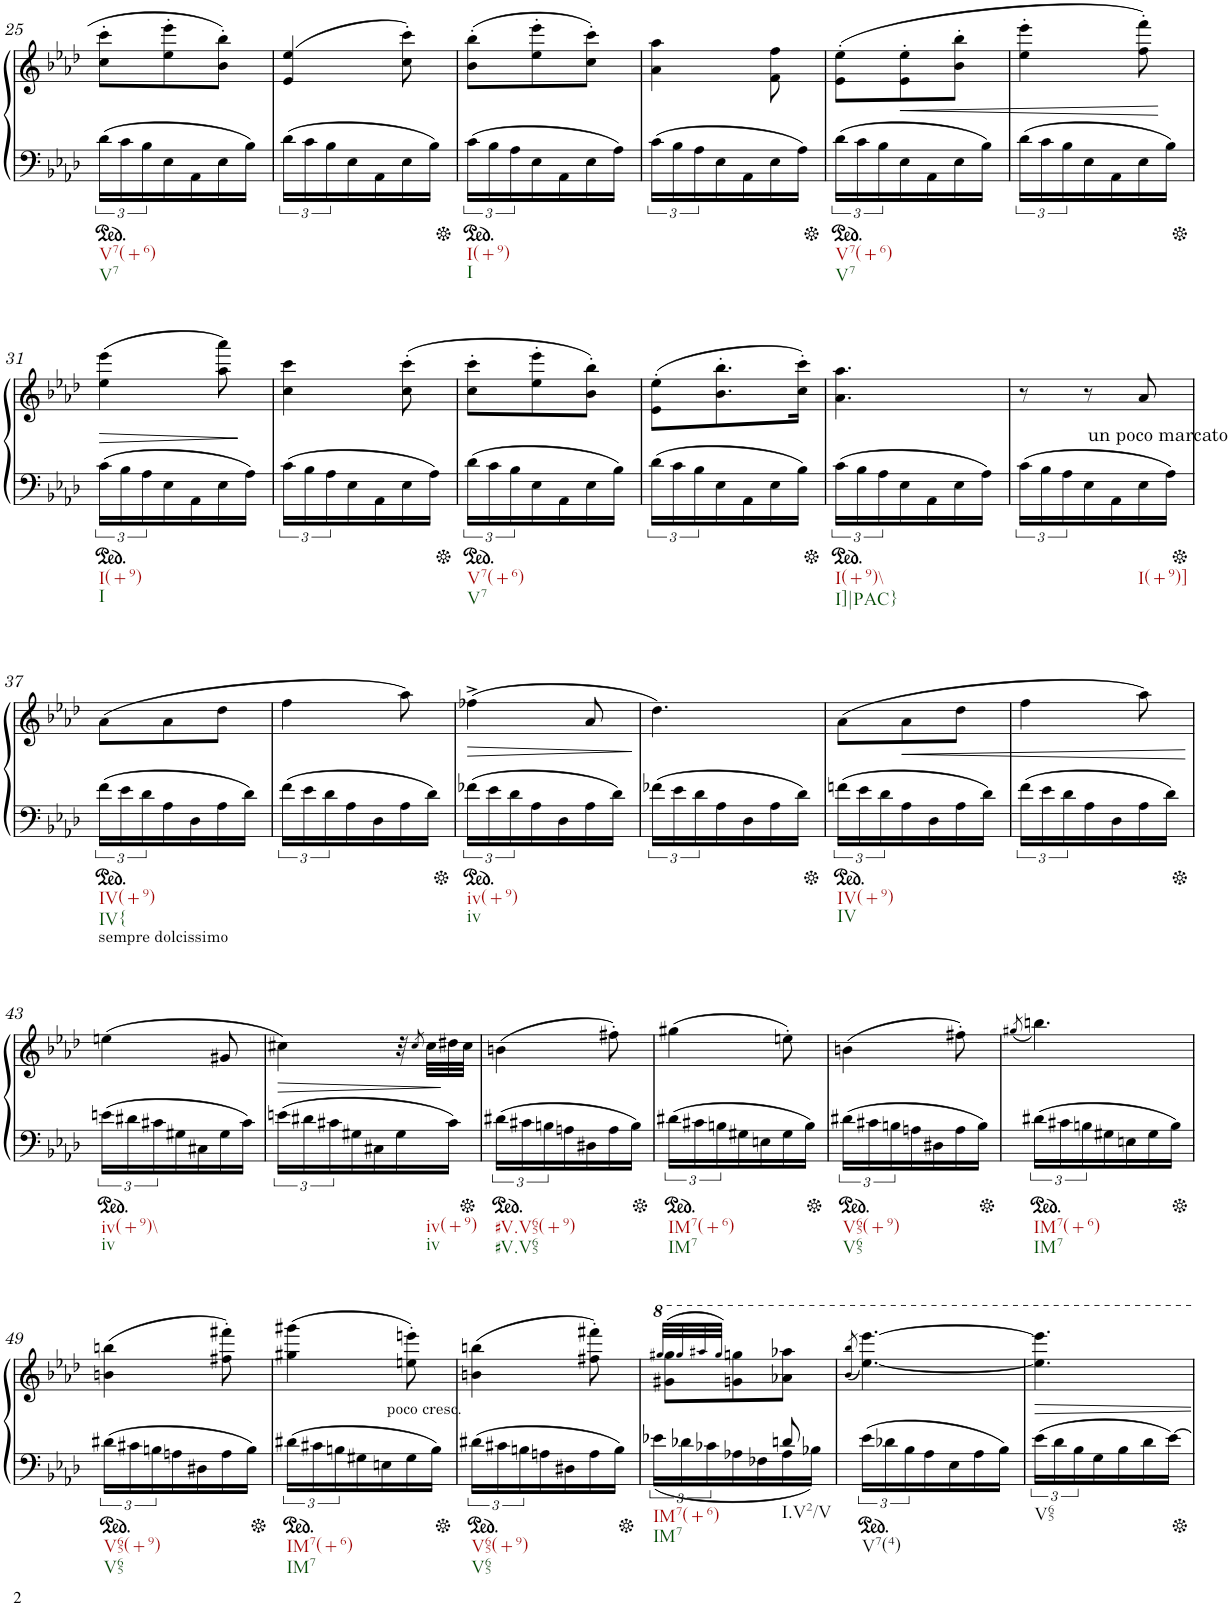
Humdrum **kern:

**kern	**kern	**dynam
*part1	*part1	*part1
*staff2	*staff1	*staff1/2
*I"Piano	*	*
*I'Pno.	*	*
!!LO:PB:g=z
*clefF4	*clefG2	*
*k[b-e-a-d-]	*k[b-e-a-d-]	*
*M3/8	*M3/8	*
=25	=25	=25
!LO:TX:b:t=V7(+6)	!	!
!LO:TX:b:t=V7	!	!
24d-\LL	8cc\' 8ccc\'L	.
24c\	.	.
24B-\	.	.
16E-\	8ee-\' 8eee-\'	.
16AA-\	.	.
16E-\	8b-\' 8bb-\'J	.
16B-\JJ	.	.
=26	=26	=26
24d-\LL	(4e-/ 4ee-/	.
24c\	.	.
24B-\	.	.
16E-\	.	.
16AA-\	.	.
16E-\	8cc\' 8ccc\')	.
16B-\JJ	.	.
=27	=27	=27
!LO:TX:b:t=I(+9)	!	!
!LO:TX:b:t=I	!	!
24c\LL	(8b-\' 8bb-\'L	.
24B-\	.	.
24A-\	.	.
16E-\	8ee-\' 8eee-\'	.
16AA-\	.	.
16E-\	8cc\' 8ccc\'J)	.
16A-\JJ	.	.
=28	=28	=28
24c\LL	4a-\ 4aa-\	.
24B-\	.	.
24A-\	.	.
16E-\	.	.
16AA-\	.	.
16E-\	8f\ 8ff\	.
16A-\JJ	.	.
=29	=29	=29
!LO:TX:b:t=V7(+6)	!	!
!LO:TX:b:t=V7	!	!
24d-\LL	(8e-\' 8ee-\'L	.
24c\	.	.
24B-\	.	.
16E-\	8e-\' 8ee-\'	.
16AA-\	.	.
16E-\	8b-\' 8bb-\'J	.
16B-\JJ	.	.
=30	=30	=30
24d-\LL	4ee-\' 4eee-\'	.
24c\	.	.
24B-\	.	.
16E-\	.	.
16AA-\	.	.
16E-\	8ff\' 8fff\')	.
16B-\JJ	.	.
!!LO:LB:g=z
=31	=31	=31
!LO:TX:b:t=I(+9)	!	!
!LO:TX:b:t=I	!	!
24c\LL	(4ee-\ 4eee-\	.
24B-\	.	.
24A-\	.	.
16E-\	.	.
16AA-\	.	.
16E-\	8aa-\ 8aaa-\)	.
16A-\JJ	.	.
=32	=32	=32
24c\LL	4cc\ 4ccc\	.
24B-\	.	.
24A-\	.	.
16E-\	.	.
16AA-\	.	.
16E-\	(8cc\' 8ccc\'	.
16A-\JJ	.	.
=33	=33	=33
!LO:TX:b:t=V7(+6)	!	!
!LO:TX:b:t=V7	!	!
24d-\LL	8cc\' 8ccc\'L	.
24c\	.	.
24B-\	.	.
16E-\	8ee-\' 8eee-\'	.
16AA-\	.	.
16E-\	8b-\' 8bb-\'J)	.
16B-\JJ	.	.
=34	=34	=34
24d-\LL	(8e-\' 8ee-\'L	.
24c\	.	.
24B-\	.	.
16E-\	8.b-\' 8.bb-\'	.
16AA-\	.	.
16E-\	.	.
16B-\JJ	16cc\' 16ccc\'Jk)	.
=35	=35	=35
!LO:TX:b:t=I(+9)\\	!	!
!LO:TX:b:t=I]|PAC}	!	!
24c\LL	4.a-\ 4.aa-\	.
24B-\	.	.
24A-\	.	.
16E-\	.	.
16AA-\	.	.
16E-\	.	.
16A-\JJ	.	.
=36	=36	=36
24c\LL	8r	.
24B-\	.	.
24A-\	.	.
16E-\	8r	.
16AA-\	.	.
!	!LO:TX:b:t=un poco marcato	!
!LO:TX:b:t=I(+9)]	!	!
16E-\	8a-/	.
16A-\JJ	.	.
!!LO:LB:g=z
=37	=37	=37
!LO:TX:b:t=sempre dolcissimo	!	!
!LO:TX:b:t=IV(+9)	!	!
!LO:TX:b:t=IV{	!	!
24f\LL	(8a-\L	.
24e-\	.	.
24d-\	.	.
16A-\	8a-\	.
16D-\	.	.
16A-\	8dd-\J	.
16d-\JJ	.	.
=38	=38	=38
24f\LL	4ff\	.
24e-\	.	.
24d-\	.	.
16A-\	.	.
16D-\	.	.
16A-\	8aa-\)	.
16d-\JJ	.	.
=39	=39	=39
!LO:TX:b:t=iv(+9)	!	!
!LO:TX:b:t=iv	!	!
!	!	!LO:HP:b
24f-X\LL	(4ff-X^\	>
24e-\	.	.
24d-\	.	.
16A-\	.	.
16D-\	.	.
16A-\	8a-/	.
16d-\JJ	.	.
.	.	]
=40	=40	=40
24f-X\LL	4.dd-\)	.
24e-\	.	.
24d-\	.	.
16A-\	.	.
16D-\	.	.
16A-\	.	.
16d-\JJ	.	.
=41	=41	=41
!LO:TX:b:t=IV(+9)	!	!
!LO:TX:b:t=IV	!	!
24fn\LL	(8a-\L	.
24e-\	.	.
24d-\	.	.
!	!	!LO:HP:b
16A-\	8a-\	<
16D-\	.	.
16A-\	8dd-\J	.
16d-\JJ	.	.
=42	=42	=42
24f\LL	4ff\	.
24e-\	.	.
24d-\	.	.
16A-\	.	.
16D-\	.	.
16A-\	8aa-\)	.
16d-\JJ	.	.
.	.	[
!!LO:LB:g=z
=43	=43	=43
!LO:TX:b:t=iv(+9)\\	!	!
!LO:TX:b:t=iv	!	!
24en\LL	(4een\	.
24d#X\	.	.
24c#X\	.	.
16G#X\	.	.
16C#X\	.	.
16G#\	8g#X/	.
16c#\JJ	.	.
=44	=44	=44
!	!	!LO:HP:b
24en\LL	4cc#X\)	>
24d#X\	.	.
24c#X\	.	.
16G#X\	.	.
16C#X\	.	.
!LO:TX:b:t=iv(+9)	!	!
!LO:TX:b:t=iv	!	!
16G#\	32r	.
.	8qcc#/	.
.	32cc#\LLL	.
16c#\JJ	32dd#X\	]
.	32cc#\JJJ	.
=45	=45	=45
!LO:TX:b:t=#V.V65(+9)	!	!
!LO:TX:b:t=#V.V65	!	!
24d#X\LL	(4bn\	.
24c#X\	.	.
24Bn\	.	.
16An\	.	.
16D#X\	.	.
16A\	8ff#X'\)	.
16B\JJ	.	.
=46	=46	=46
!LO:TX:b:t=IM7(+6)	!	!
!LO:TX:b:t=IM7	!	!
24d#X\LL	(4gg#X\	.
24c#X\	.	.
24Bn\	.	.
16G#X\	.	.
16En\	.	.
16G#\	8een'\)	.
16B\JJ	.	.
=47	=47	=47
!LO:TX:b:t=V65(+9)	!	!
!LO:TX:b:t=V65	!	!
24d#X\LL	(4bn\	.
24c#X\	.	.
24Bn\	.	.
16An\	.	.
16D#X\	.	.
16A\	8ff#X'\)	.
16B\JJ	.	.
=48	=48	=48
.	(8qgg#X/	.
!LO:TX:b:t=IM7(+6)	!	!
!LO:TX:b:t=IM7	!	!
24d#X\LL	4.bbn\)	.
24c#X\	.	.
24Bn\	.	.
16G#X\	.	.
16En\	.	.
16G#\	.	.
16B\JJ	.	.
!!LO:LB:g=z
=49	=49	=49
!LO:TX:b:t=V65(+9)	!	!
!LO:TX:b:t=V65	!	!
24d#X\LL	(4bn\ 4bbn\	.
24c#X\	.	.
24Bn\	.	.
16An\	.	.
16D#X\	.	.
16A\	8ff#X\' 8fff#X\')	.
16B\JJ	.	.
=50	=50	=50
!LO:TX:b:t=IM7(+6)	!	!
!LO:TX:b:t=IM7	!	!
24d#X\LL	(4gg#X\ 4ggg#X\	.
24c#X\	.	.
24Bn\	.	.
16G#X\	.	.
16En\	.	.
!	!LO:TX:b:t=poco cresc.	!
16G#\	8een\' 8eeen\')	.
16B\JJ	.	.
=51	=51	=51
!LO:TX:b:t=V65(+9)	!	!
!LO:TX:b:t=V65	!	!
24d#X\LL	(4bn\ 4bbn\	.
24c#X\	.	.
24Bn\	.	.
16An\	.	.
16D#X\	.	.
16A\	8ff#X\' 8fff#X\')	.
16B\JJ	.	.
=52	=52	=52
*^	*^	*
!LO:TX:b:t=IM7(+6)	!	!	!	!
!LO:TX:b:t=IM7	!	!	!	!
4ryy	24e-X\LL	(32ggg#X!/LLL	8gg#X\ 8ggg#\L	.
.	.	32ggg#!/	.	.
.	24d-X\	.	.	.
.	.	32aaa#X!/	.	.
.	24c-X\	.	.	.
.	.	32ggg#!/JJJ)	.	.
.	16A-X\	4ryy	8ggn\ 8gggn\	.
.	16F-X\	.	.	.
!LO:TX:b:t=I.V2/V	!	!	!	!
8dn/	16A-\	.	8aa-X\ 8aaa-X\J	.
.	16B-X\JJ	.	.	.
*v	*v	*	*	*
*	*v	*v	*
=53	=53	=53
.	(8qbb-/ 8qbbb-/	.
!LO:TX:b:t=V7(4)	!	!
24e-\LL	[4.eee-\ [4.eeee-\)	.
24d-X\	.	.
24B-\	.	.
16A-\	.	.
16E-\	.	.
16A-\	.	.
16B-\JJ	.	.
=54	=54	=54
!LO:TX:b:t=V65	!	!
24e-\LL	4.eee-\] 4.eeee-\]	.
24d-\	.	.
24B-\	.	.
16G\	.	.
16B-\	.	.
16d-\	.	.
[16e-\JJ	.	.
=	=	=
*-	*-	*-
